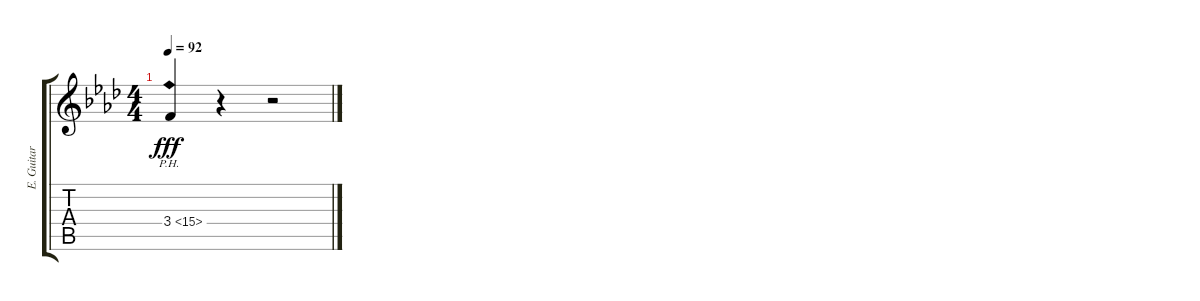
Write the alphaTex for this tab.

\track ("E. Guitar II" "E. Guitar ") {instrument electricguitarclean}
\staff {score tabs}
\tuning (E4 B3 G3 D3 A2 E2) {hide}
\ts (4 4)
\tempo 92
\clef g2
\ks ab
3.4{ph 12}.4{dy fff} r.4 r.2
